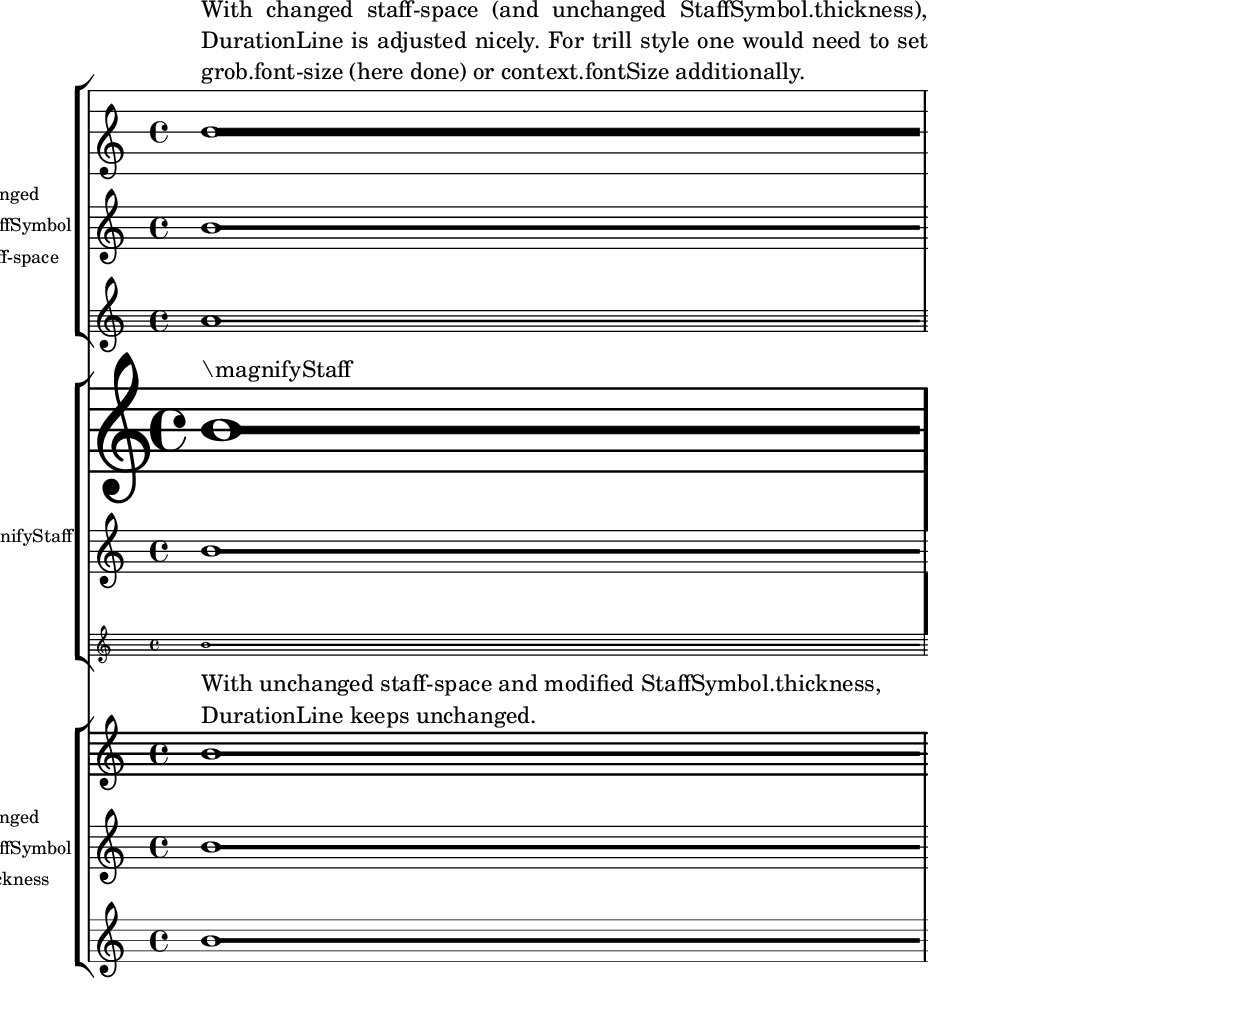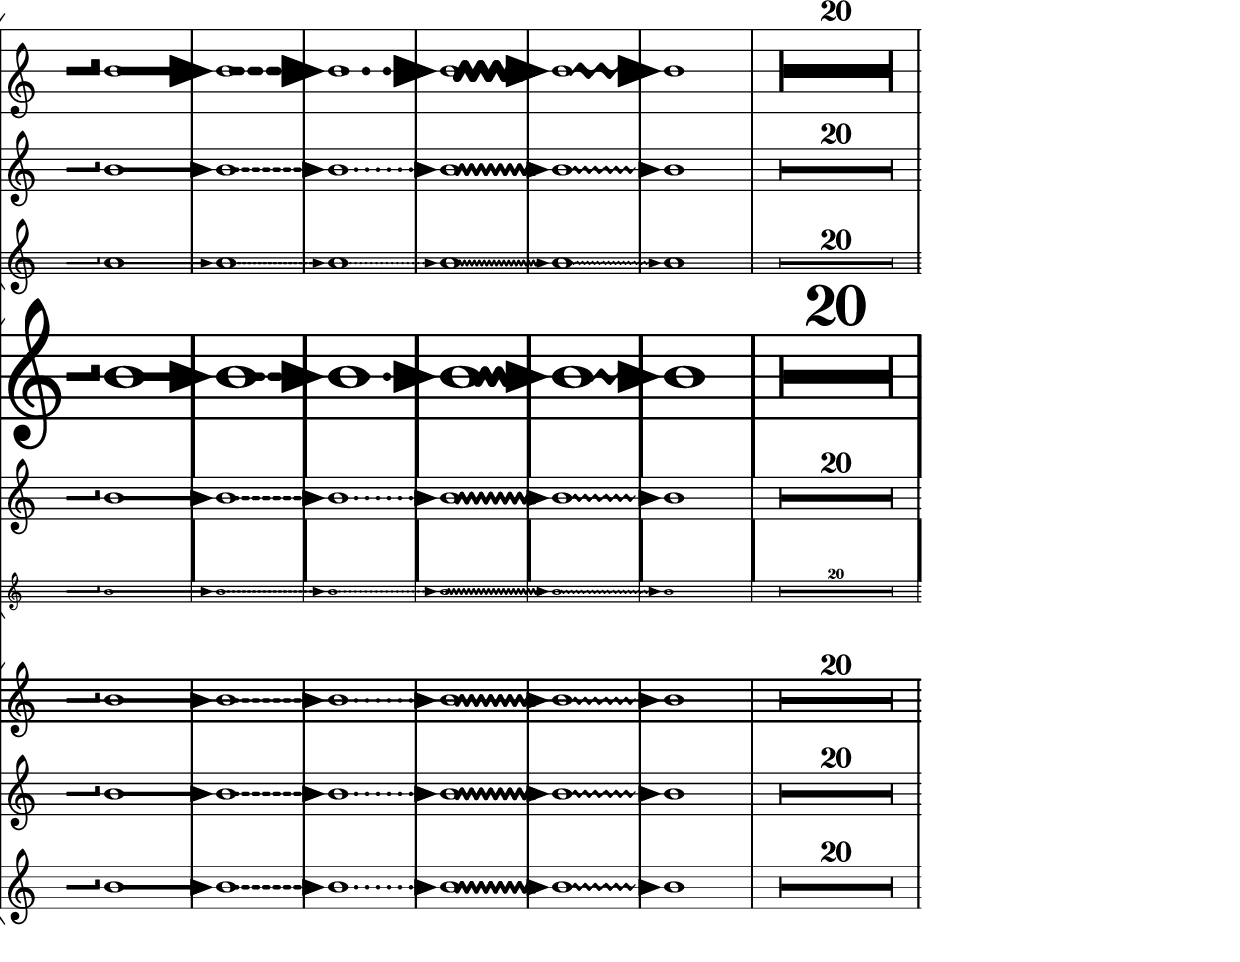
%% Generated by lilypond-book
%% Options: [exampleindent=10.16\mm,indent=0\mm,line-width=160\mm,paper-height=845.047\pt,paper-width=597.508\pt,papersize='(cons (* 597.508 pt) (* 845.047 pt))]
\include "lilypond-book-preamble.ly"


% ****************************************************************
% Start cut-&-pastable-section
% ****************************************************************

#(ly:set-option 'eps-box-padding 3.000000)



\paper {
  #(set-paper-size '(cons (* 597.508 pt) (* 845.047 pt)))
  indent = 0\mm
  line-width = 160\mm
  % offset the left padding, also add 1mm as lilypond creates cropped
  % images with a little space on the right
  line-width = #(- line-width (* mm  3.000000) (* mm 1))
}

\layout {
  
}




% ****************************************************************
% ly snippet:
% ****************************************************************
\sourcefilename "/lilypond-2.26.0/input/regression/duration-line-thickness-staff-sizes.ly"
\sourcefileline 0
\version "2.23.9"

\header {
  texidoc = "The visible thickness of a duration line is adjusted properly
according to the staff space for all styles, like for long compressed
@code{MultiMeasureRest}.
Changes in @code{StaffSymbol.thickness} are disregarded."
}

mus = {
  \override DurationLine.bound-details.right.end-style = #'hook
  b'1\-
  \override DurationLine.bound-details.right.end-style = #'arrow
  \override DurationLine.style = #'line
  b'\-
  \override DurationLine.style = #'dashed-line
  b'\-
  \override DurationLine.style = #'dotted-line
  b'\-
  \override DurationLine.style = #'zigzag
  b'\-
  \override DurationLine.style = #'trill
  b'\-
  \override DurationLine.style = #'none
  b'\-
  \compressEmptyMeasures
  R1*20
}

\score {
 <<
  \new StaffGroup
    \with {
      instrumentName =
        \markup \column {
          "changed"
          "StaffSymbol"
          "staff-space"
        }
    }
    <<
      \new Staff
        \with {
          \override StaffSymbol.staff-space = #(magstep 6)
        }
        {
          <>^
            \markup
            \override #'(line-width . 70)
            \justify-string
              #"With changed staff-space (and unchanged StaffSymbol.thickness),
              DurationLine is adjusted nicely.  For trill style one would need
              to set grob.font-size (here done) or context.fontSize
              additionally."
          \override DurationLine.font-size = #6
          \mus
        }
      \new Staff
        \mus
      \new Staff
        \with {
          \override StaffSymbol.staff-space = #(magstep -6)
        }
        {
          \override DurationLine.font-size = #-6
          \mus
        }
    >>

  \new StaffGroup
    \with { instrumentName = "\\magnifyStaff" }
    <<
      \new Staff
        \with { \magnifyStaff #(magstep 6) }
        {
          <>^\markup \fontsize #-6"\\magnifyStaff"
          \mus
        }
      \new Staff
        \mus
      \new Staff
        \with { \magnifyStaff #(magstep -6) }
        \mus
    >>

  \new StaffGroup
    \with {
      instrumentName =
        \markup \column {
          "changed"
          "StaffSymbol"
          "thickness"
        }
    }
    <<
      \new Staff
        \with { \override StaffSymbol.thickness = #(magstep 6) }
        {
         <>^
           \markup \column {
            "With unchanged staff-space and modified StaffSymbol.thickness,"
            "DurationLine keeps unchanged."
           }
         \mus
        }
      \new Staff
        \mus
      \new Staff
        \with { \override StaffSymbol.thickness = #(magstep -6) }
        \mus
    >>
 >>
 \layout {
   indent = 15
   \context {
     \StaffGroup
     \override InstrumentName.font-size = #-2
   }
   \context {
     \Voice
     \consists "Duration_line_engraver"
     %% If broken and end-style is set:
     \override DurationLine.after-line-breaking = ##t
     \override DurationLine.minimum-length-after-break = 10
   }
 }
}



% ****************************************************************
% end ly snippet
% ****************************************************************
